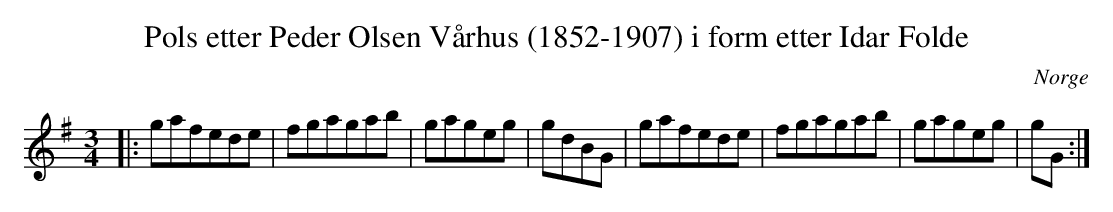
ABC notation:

X:1
T:Pols etter Peder Olsen Vårhus (1852-1907) i form etter Idar Folde
O:Norge
M:3/4
L:1/8
K:G
|: gafede | fgagab | gageg | gdBG | gafede | fgagab | gageg | gG :|
